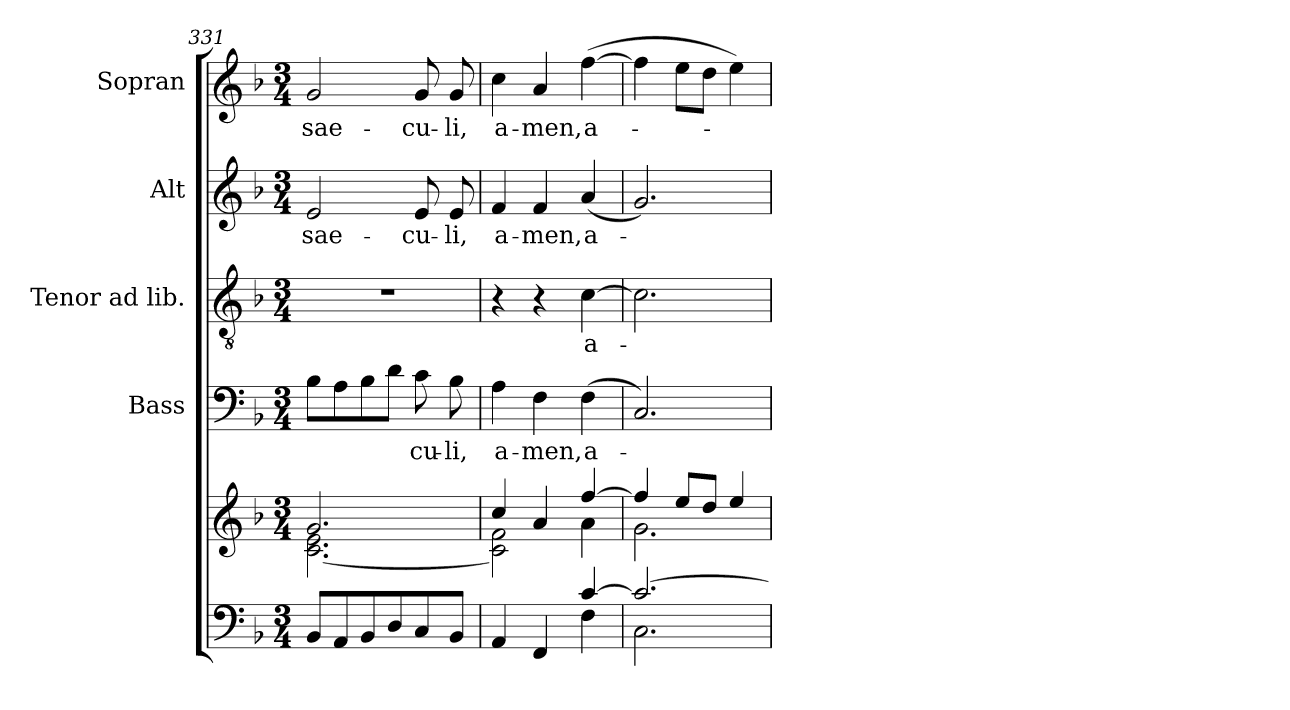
**kern	**kern	**kern	**text	**kern	**text	**kern	**text	**kern	**text
*part5	*part5	*part4	*part4	*part3	*part3	*part2	*part2	*part1	*part1
*staff6	*staff5	*staff4	*staff4	*staff3	*staff3	*staff2	*staff2	*staff1	*staff1
*	*	*I"Bass	*	*I"Tenor ad lib.	*	*I"Alt	*	*I"Sopran	*
*	*	*I'B.	*	*I'T.	*	*I'A.	*	*I'S.	*
*clefF4	*clefG2	*clefF4	*	*clefGv2	*	*clefG2	*	*clefG2	*
*k[b-]	*k[b-]	*k[b-]	*	*k[b-]	*	*k[b-]	*	*k[b-]	*
*F:	*F:	*F:	*	*F:	*	*F:	*	*F:	*
*M3/4	*M3/4	*M3/4	*	*M3/4	*	*M3/4	*	*M3/4	*
=331	=331	=331	=331	=331	=331	=331	=331	=331	=331
*	*^	*	*	*	*	*	*	*	*
!	!	!	!	!	!	!	!	!LO:LY:b	!	!LO:LY:b
8BB-/L	2.g/	[<2.c\ 2.e\	8B-\L	.	2.r	.	2e/	sae-	2g/	sae-
8AA/	.	.	8A\	.	.	.	.	.	.	.
8BB-/	.	.	8B-\	.	.	.	.	.	.	.
8D/	.	.	8d\J	.	.	.	.	.	.	.
!	!	!	!	!LO:LY:b	!	!	!	!LO:LY:b	!	!LO:LY:b
8C/	.	.	8c\	-cu-	.	.	8e/	-cu-	8g/	-cu-
!	!	!	!	!LO:LY:b	!	!	!	!LO:LY:b	!	!LO:LY:b
8BB-/J	.	.	8B-\	-li,	.	.	8e/	-li,	8g/	-li,
!!LO:PB:g=z
=332	=332	=332	=332	=332	=332	=332	=332	=332	=332	=332
*^	*	*	*	*	*	*	*	*	*	*
!	!	!	!	!	!LO:LY:b	!	!	!	!LO:LY:b	!	!LO:LY:b
4AA/	2ryy	4cc/	2c\] 2f\	4A\	a-	4r	.	4f/	a-	4cc\	a-
!	!	!	!	!	!LO:LY:b	!	!	!	!LO:LY:b	!	!LO:LY:b
4FF/	.	4a/	.	4F\	-men,	4r	.	4f/	-men,	4a/	-men,
!	!	!	!	!	!LO:LY:b	!	!LO:LY:b	!	!LO:LY:b	!	!LO:LY:b
[>4c/	4F\	[>4ff/	4a\	(>4F\	a-	[4c\	a-	(<4a/	a-	(>[4ff\	a-
=333	=333	=333	=333	=333	=333	=333	=333	=333	=333	=333	=333
2.c/_	2.C\	4ff/]	2.g\	2.C/)	.	2.c\]	.	2.g/)	.	4ff\]	.
.	.	8ee/L	.	.	.	.	.	.	.	8ee\L	.
.	.	8dd/J	.	.	.	.	.	.	.	8dd\J	.
.	.	4ee/	.	.	.	.	.	.	.	4ee\)	.
*v	*v	*	*	*	*	*	*	*	*	*	*
*	*v	*v	*	*	*	*	*	*	*	*
=	=	=	=	=	=	=	=	=	=
*-	*-	*-	*-	*-	*-	*-	*-	*-	*-
